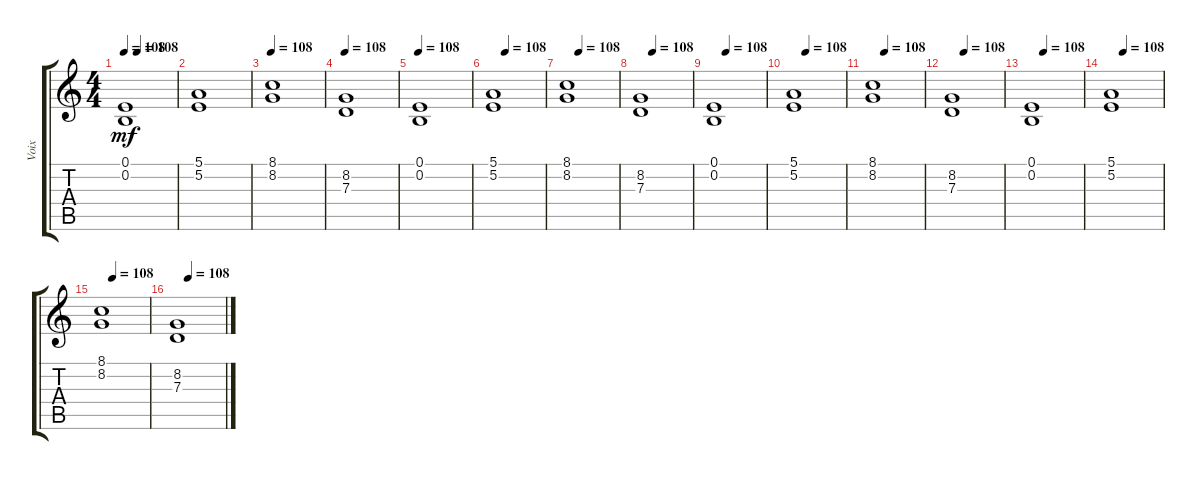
\track ("Voix" "Voix") {instrument choiraahs}
\staff {score tabs}
\tuning (E4 B3 G3 D3 A2 E2) {hide}
\ts (4 4)
\tempo 108
\tempo (108 0.25)
\clef g2
\ks c
(0.1 0.2).1{dy mf} |
(5.1 5.2).1 |
\tempo 108
(8.1 8.2).1 |
\tempo 108
(8.2 7.3).1 |
\tempo 108
(0.1 0.2).1 |
\tempo (108 0.25)
(5.1 5.2).1 |
\tempo (108 0.25)
(8.1 8.2).1 |
\tempo (108 0.25)
(8.2 7.3).1 |
\tempo (108 0.25)
(0.1 0.2).1 |
\tempo (108 0.25)
(5.1 5.2).1 |
\tempo (108 0.25)
(8.1 8.2).1 |
\tempo (108 0.25)
(8.2 7.3).1 |
\tempo (108 0.25)
(0.1 0.2).1 |
\tempo (108 0.25)
(5.1 5.2).1 |
\tempo (108 0.25)
(8.1 8.2).1 |
\tempo (108 0.25)
(8.2 7.3).1
